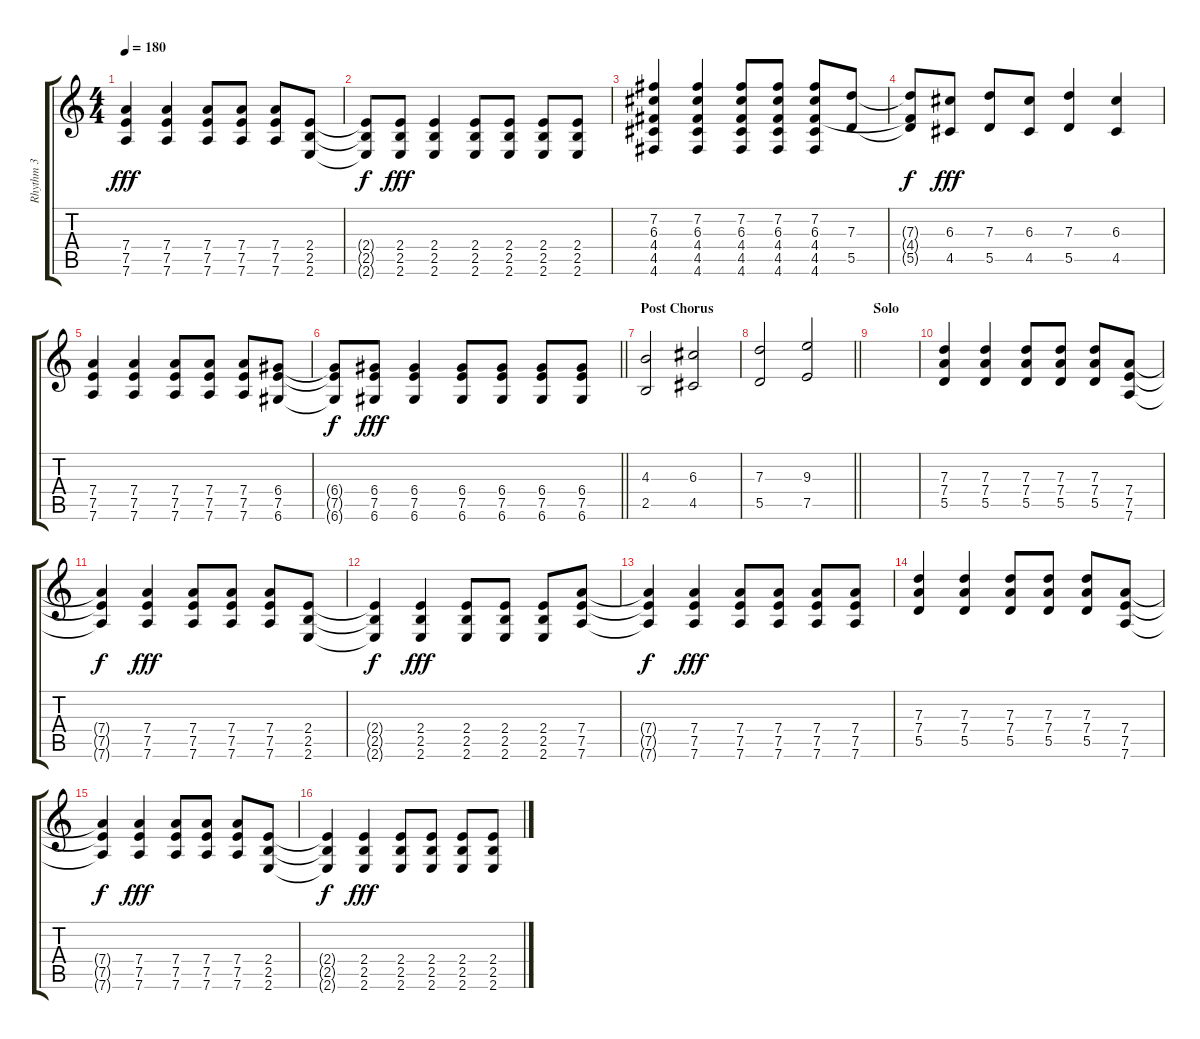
\track ("Rhythm 3" "Rhythm 3") {instrument overdrivenguitar}
\staff {score tabs}
\tuning (E4 B3 G3 D3 A2 D2) {hide}
\ts (4 4)
\tempo 180
\clef g2
\ks c
(7.4 7.5 7.6).4{dy fff} (7.4 7.5 7.6).4 (7.4 7.5 7.6).8 (7.4 7.5 7.6).8 (7.4 7.5 7.6).8 (2.4 2.5 2.6).8 |
(2.4{t} 2.5{t} 2.6{t}).8{dy f} (2.4 2.5 2.6).8{dy fff} (2.4 2.5 2.6).4 (2.4 2.5 2.6).8 (2.4 2.5 2.6).8 (2.4 2.5 2.6).8 (2.4 2.5 2.6).8 |
(7.2 6.3 4.4 4.5 4.6).4 (7.2 6.3 4.4 4.5 4.6).4 (7.2 6.3 4.4 4.5 4.6).8 (7.2 6.3 4.4 4.5 4.6).8 (7.2 6.3 4.4 4.5 4.6).8 (7.3 5.5).8 |
(7.3{t} 4.4{t} 5.5{t}).8{dy f} (6.3 4.5).8{dy fff} (7.3 5.5).8 (6.3 4.5).8 (7.3 5.5).4 (6.3 4.5).4 |
(7.4 7.5 7.6).4 (7.4 7.5 7.6).4 (7.4 7.5 7.6).8 (7.4 7.5 7.6).8 (7.4 7.5 7.6).8 (6.4 7.5 6.6).8 |
\barLineRight lightlight
(6.4{t} 7.5{t} 6.6{t}).8{dy f} (6.4 7.5 6.6).8{dy fff} (6.4 7.5 6.6).4 (6.4 7.5 6.6).8 (6.4 7.5 6.6).8 (6.4 7.5 6.6).8 (6.4 7.5 6.6).8 |
\section ("" "Post Chorus")
(4.3 2.5).2 (6.3 4.5).2 |
\barLineRight lightlight
(7.3 5.5).2 (9.3 7.5).2 |
\section ("" "Solo")
|
(7.3 7.4 5.5).4 (7.3 7.4 5.5).4 (7.3 7.4 5.5).8 (7.3 7.4 5.5).8 (7.3 7.4 5.5).8 (7.4 7.5 7.6).8 |
(7.4{t} 7.5{t} 7.6{t}).4{dy f} (7.4 7.5 7.6).4{dy fff} (7.4 7.5 7.6).8 (7.4 7.5 7.6).8 (7.4 7.5 7.6).8 (2.4 2.5 2.6).8 |
(2.4{t} 2.5{t} 2.6{t}).4{dy f} (2.4 2.5 2.6).4{dy fff} (2.4 2.5 2.6).8 (2.4 2.5 2.6).8 (2.4 2.5 2.6).8 (7.4 7.5 7.6).8 |
(7.4{t} 7.5{t} 7.6{t}).4{dy f} (7.4 7.5 7.6).4{dy fff} (7.4 7.5 7.6).8 (7.4 7.5 7.6).8 (7.4 7.5 7.6).8 (7.4 7.5 7.6).8 |
(7.3 7.4 5.5).4 (7.3 7.4 5.5).4 (7.3 7.4 5.5).8 (7.3 7.4 5.5).8 (7.3 7.4 5.5).8 (7.4 7.5 7.6).8 |
(7.4{t} 7.5{t} 7.6{t}).4{dy f} (7.4 7.5 7.6).4{dy fff} (7.4 7.5 7.6).8 (7.4 7.5 7.6).8 (7.4 7.5 7.6).8 (2.4 2.5 2.6).8 |
(2.4{t} 2.5{t} 2.6{t}).4{dy f} (2.4 2.5 2.6).4{dy fff} (2.4 2.5 2.6).8 (2.4 2.5 2.6).8 (2.4 2.5 2.6).8 (2.4 2.5 2.6).8
